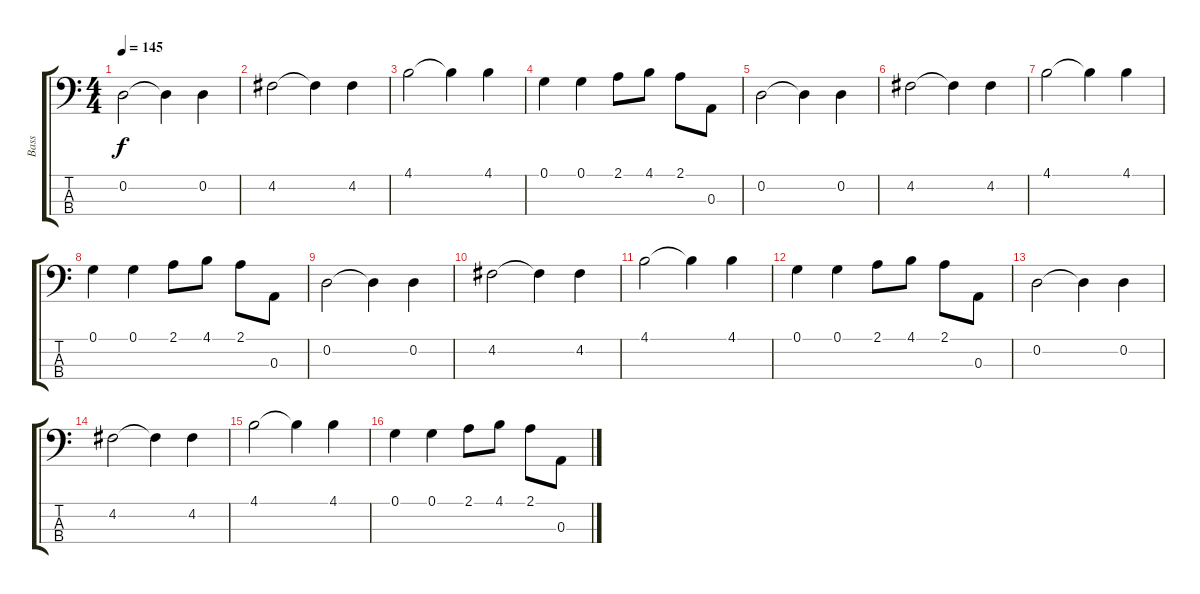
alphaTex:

\track ("Bass" "Bass") {instrument electricbassfinger}
\staff {score tabs}
\tuning (G2 D2 A1 E1) {hide}
\ts (4 4)
\tempo 145
\clef f4
\ks c
0.2.2{dy f} 0.2{t}.4 0.2.4 |
4.2.2 4.2{t}.4 4.2.4 |
4.1.2 4.1{t}.4 4.1.4 |
0.1.4 0.1.4 2.1.8 4.1.8 2.1.8 0.3.8 |
0.2.2 0.2{t}.4 0.2.4 |
4.2.2 4.2{t}.4 4.2.4 |
4.1.2 4.1{t}.4 4.1.4 |
0.1.4 0.1.4 2.1.8 4.1.8 2.1.8 0.3.8 |
0.2.2 0.2{t}.4 0.2.4 |
4.2.2 4.2{t}.4 4.2.4 |
4.1.2 4.1{t}.4 4.1.4 |
0.1.4 0.1.4 2.1.8 4.1.8 2.1.8 0.3.8 |
0.2.2 0.2{t}.4 0.2.4 |
4.2.2 4.2{t}.4 4.2.4 |
4.1.2 4.1{t}.4 4.1.4 |
0.1.4 0.1.4 2.1.8 4.1.8 2.1.8 0.3.8
